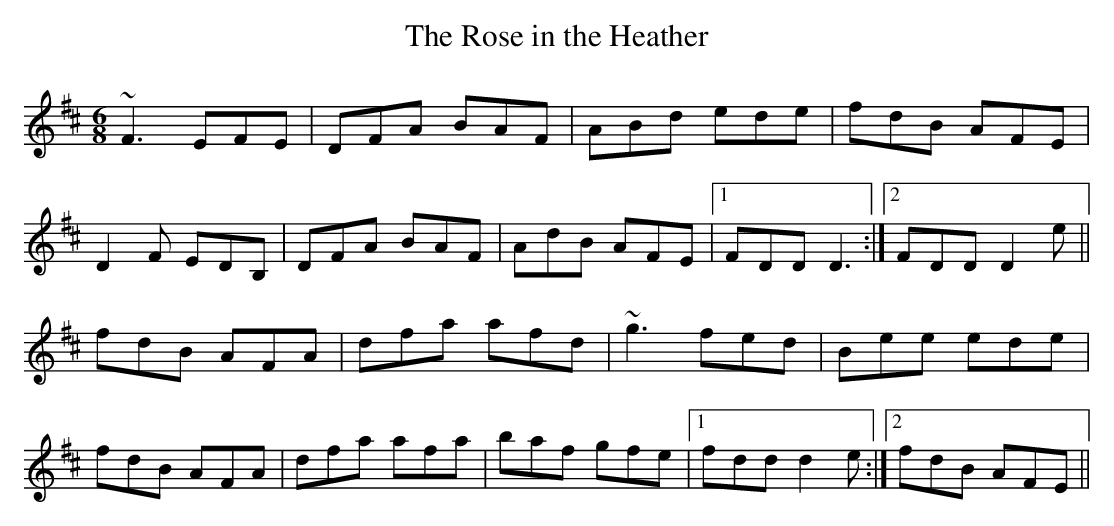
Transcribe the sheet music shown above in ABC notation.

X:1
T:Rose in the Heather, The
M:6/8
K:D
~F3 EFE|DFA BAF|ABd ede|fdB AFE|
D2F EDB,|DFA BAF|AdB AFE|1 FDD D3:|2 FDD D2e||
fdB AFA|dfa afd|~g3 fed|Bee ede|
fdB AFA|dfa afa|baf gfe|1 fdd d2e:|2 fdB AFE||
